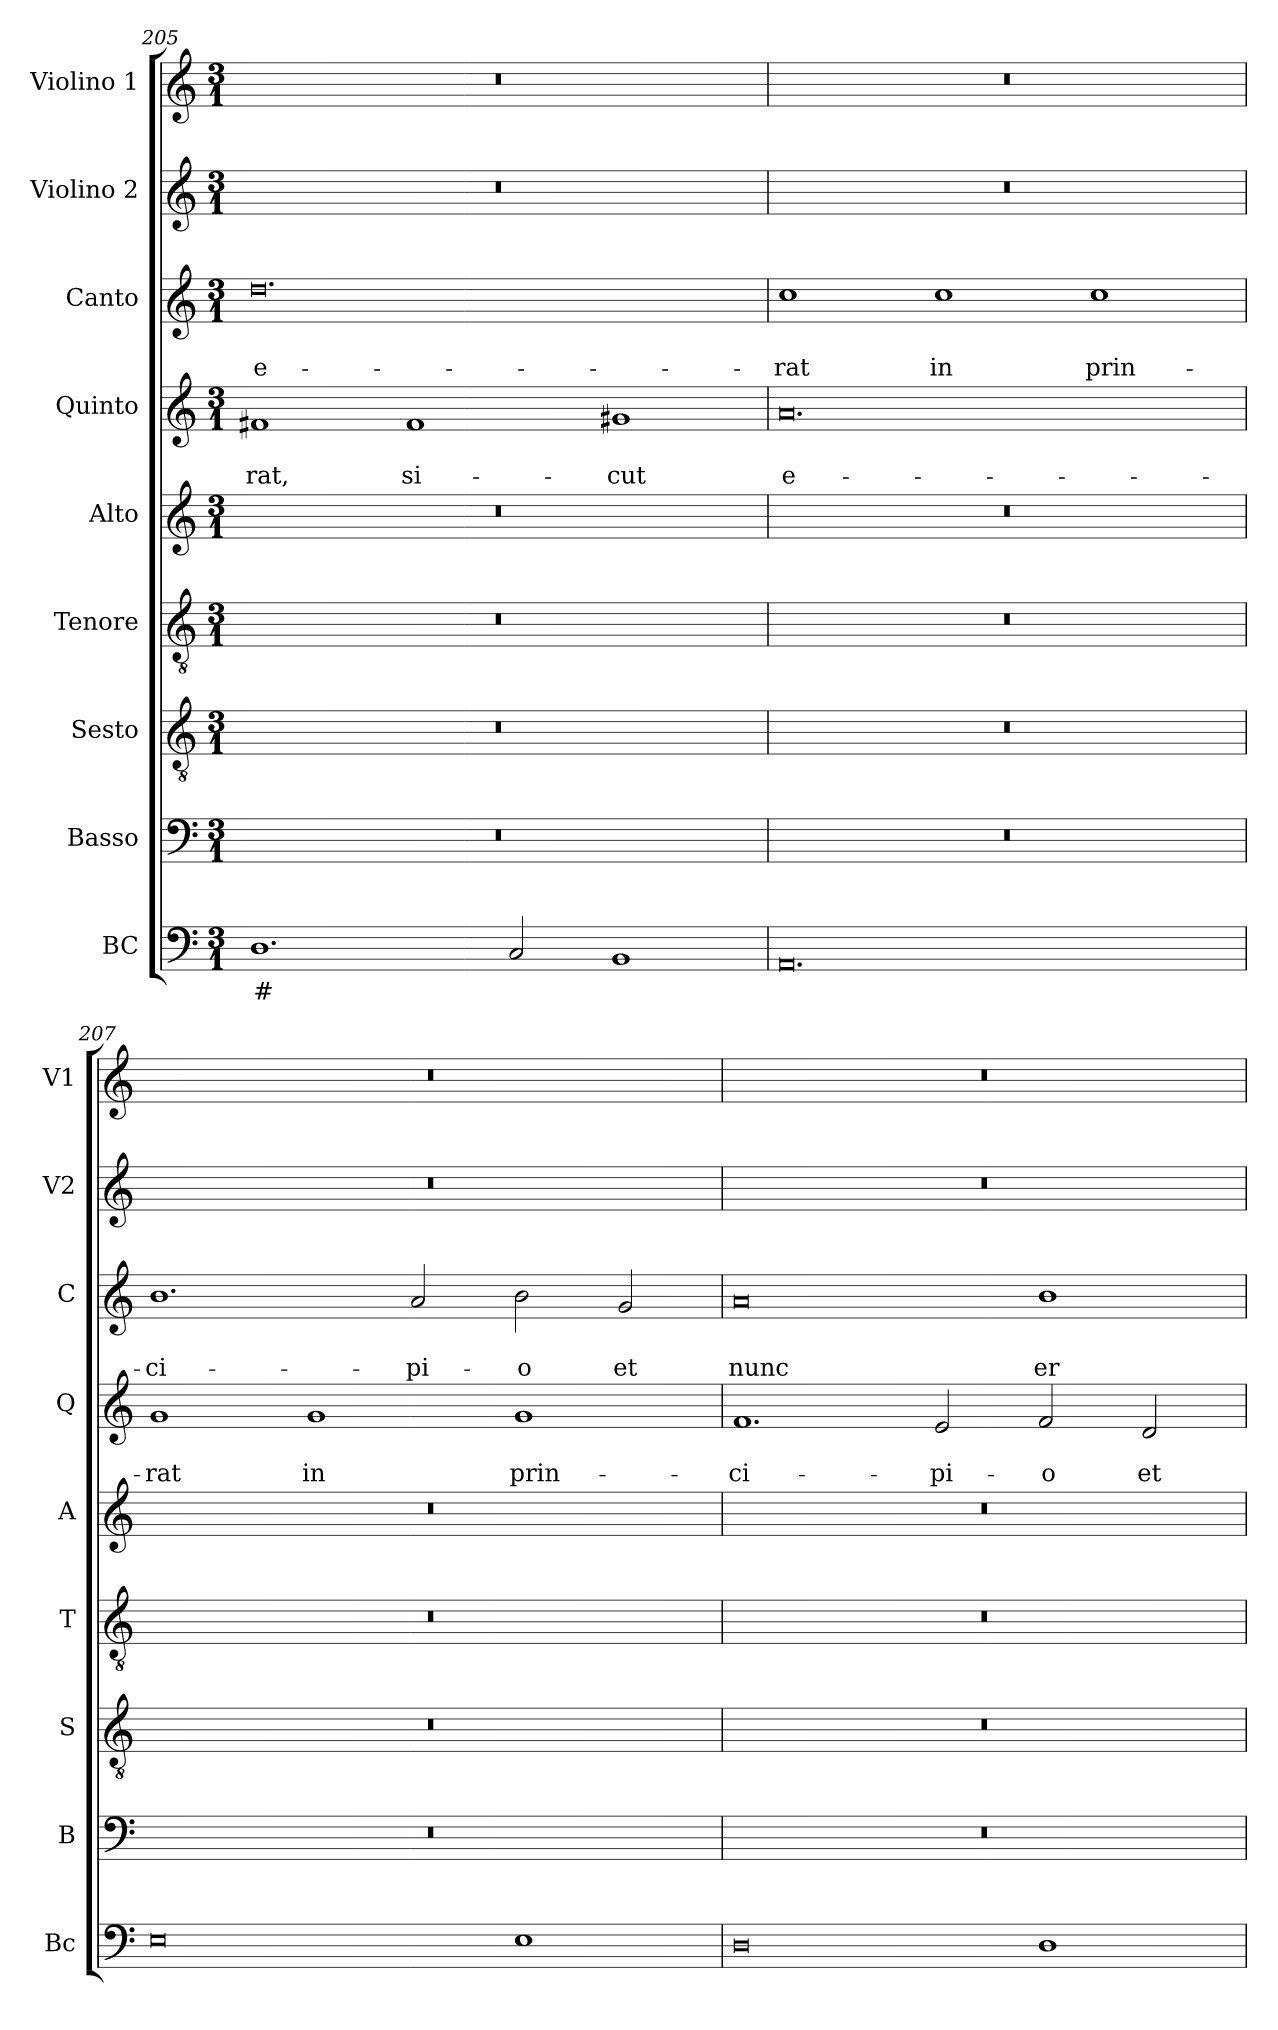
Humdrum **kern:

**kern	**text	**kern	**kern	**kern	**kern	**kern	**text	**text	**kern	**text	**text	**kern	**kern
*part9	*part9	*part8	*part7	*part6	*part5	*part4	*part4	*part4	*part3	*part3	*part3	*part2	*part1
*staff9	*staff9	*staff8	*staff7	*staff6	*staff5	*staff4	*staff4	*staff4	*staff3	*staff3	*staff3	*staff2	*staff1
*I"BC	*	*I"Basso	*I"Sesto	*I"Tenore	*I"Alto	*I"Quinto	*	*	*I"Canto	*	*	*I"Violino 2	*I"Violino 1
*I'Bc	*	*I'B	*I'S	*I'T	*I'A	*I'Q	*	*	*I'C	*	*	*I'V2	*I'V1
*clefF4	*	*clefF4	*clefGv2	*clefGv2	*clefG2	*clefG2	*	*	*clefG2	*	*	*clefG2	*clefG2
*k[]	*	*k[]	*k[]	*k[]	*k[]	*k[]	*	*	*k[]	*	*	*k[]	*k[]
*C:	*	*C:	*C:	*C:	*C:	*C:	*	*	*C:	*	*	*C:	*C:
*M3/1	*	*M3/1	*M3/1	*M3/1	*M3/1	*M3/1	*	*	*M3/1	*	*	*M3/1	*M3/1
=205	=205	=205	=205	=205	=205	=205	=205	=205	=205	=205	=205	=205	=205
!	!LO:LY:b	!	!	!	!	!	!	!LO:LY:b	!	!	!LO:LY:b	!	!
1.D	#	0.r	0.r	0.r	0.r	1f#X	.	-rat,	0.dd	.	e-	0.r	0.r
!	!	!	!	!	!	!	!	!LO:LY:b	!	!	!	!	!
.	.	.	.	.	.	1f#	.	si-	.	.	.	.	.
2C/	.	.	.	.	.	.	.	.	.	.	.	.	.
!	!	!	!	!	!	!	!	!LO:LY:b	!	!	!	!	!
1BB	.	.	.	.	.	1g#X	.	-cut	.	.	.	.	.
=206	=206	=206	=206	=206	=206	=206	=206	=206	=206	=206	=206	=206	=206
!	!	!	!	!	!	!	!	!LO:LY:b	!	!	!LO:LY:b	!	!
0.AA	.	0.r	0.r	0.r	0.r	0.a	.	e-	1cc	.	-rat	0.r	0.r
!	!	!	!	!	!	!	!	!	!	!	!LO:LY:b	!	!
.	.	.	.	.	.	.	.	.	1cc	.	in	.	.
!	!	!	!	!	!	!	!	!	!	!	!LO:LY:b	!	!
.	.	.	.	.	.	.	.	.	1cc	.	prin-	.	.
=207	=207	=207	=207	=207	=207	=207	=207	=207	=207	=207	=207	=207	=207
!	!	!	!	!	!	!	!	!LO:LY:b	!	!	!LO:LY:b	!	!
0E	.	0.r	0.r	0.r	0.r	1g	.	-rat	1.b	.	-ci-	0.r	0.r
!	!	!	!	!	!	!	!	!LO:LY:b	!	!	!	!	!
.	.	.	.	.	.	1g	.	in	.	.	.	.	.
!	!	!	!	!	!	!	!	!	!	!	!LO:LY:b	!	!
.	.	.	.	.	.	.	.	.	2a/	.	-pi-	.	.
!	!	!	!	!	!	!	!	!LO:LY:b	!	!	!LO:LY:b	!	!
1E	.	.	.	.	.	1g	.	prin-	2b\	.	-o	.	.
!	!	!	!	!	!	!	!	!	!	!	!LO:LY:b	!	!
.	.	.	.	.	.	.	.	.	2g/	.	et	.	.
!!LO:LB:g=z
=208	=208	=208	=208	=208	=208	=208	=208	=208	=208	=208	=208	=208	=208
!	!	!	!	!	!	!	!	!LO:LY:b	!	!	!LO:LY:b	!	!
0D	.	0.r	0.r	0.r	0.r	1.f	.	-ci-	0a	.	nunc	0.r	0.r
!	!	!	!	!	!	!	!	!LO:LY:b	!	!	!	!	!
.	.	.	.	.	.	2e/	.	-pi-	.	.	.	.	.
!	!	!	!	!	!	!	!	!LO:LY:b	!	!	!LO:LY:b	!	!
1D	.	.	.	.	.	2f/	.	-o	1b	.	er	.	.
!	!	!	!	!	!	!	!	!LO:LY:b	!	!	!	!	!
.	.	.	.	.	.	2d/	.	et	.	.	.	.	.
=	=	=	=	=	=	=	=	=	=	=	=	=	=
*-	*-	*-	*-	*-	*-	*-	*-	*-	*-	*-	*-	*-	*-
